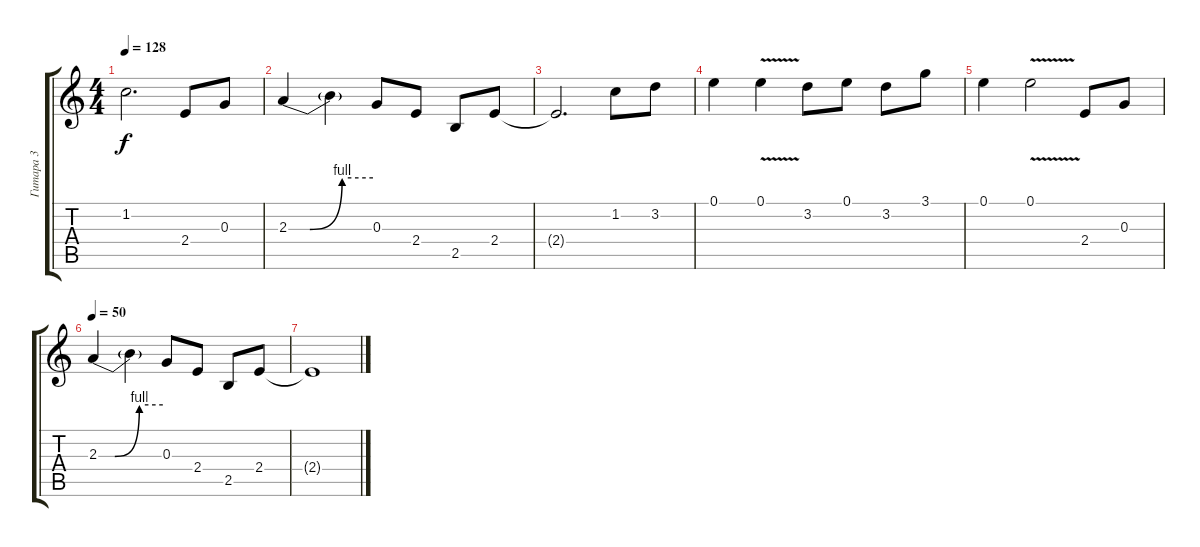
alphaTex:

\track ("Гитара 3" "Гитара 3") {instrument distortionguitar}
\staff {score tabs}
\tuning (E4 B3 G3 D3 A2 E2) {hide}
\ts (4 4)
\tempo 128
\clef g2
\ks c
1.2{t}.2{d dy f} 2.4.8 0.3.8 |
2.3{be (custom 0 0 15 0 38 4 60 4)}.4 2.3{t}.4 0.3.8 2.4.8 2.5.8 2.4.8 |
2.4{t}.2{d} 1.2.8 3.2.8 |
0.1.4 0.1{v}.4 3.2.8 0.1.8 3.2.8 3.1.8 |
0.1.4 0.1{v}.2 2.4.8 0.3.8 |
\tempo 50
2.3{be (custom 0 0 15 0 38 4 60 4)}.4 2.3{t}.4 0.3.8 2.4.8 2.5.8 2.4.8 |
2.4{t}.1
